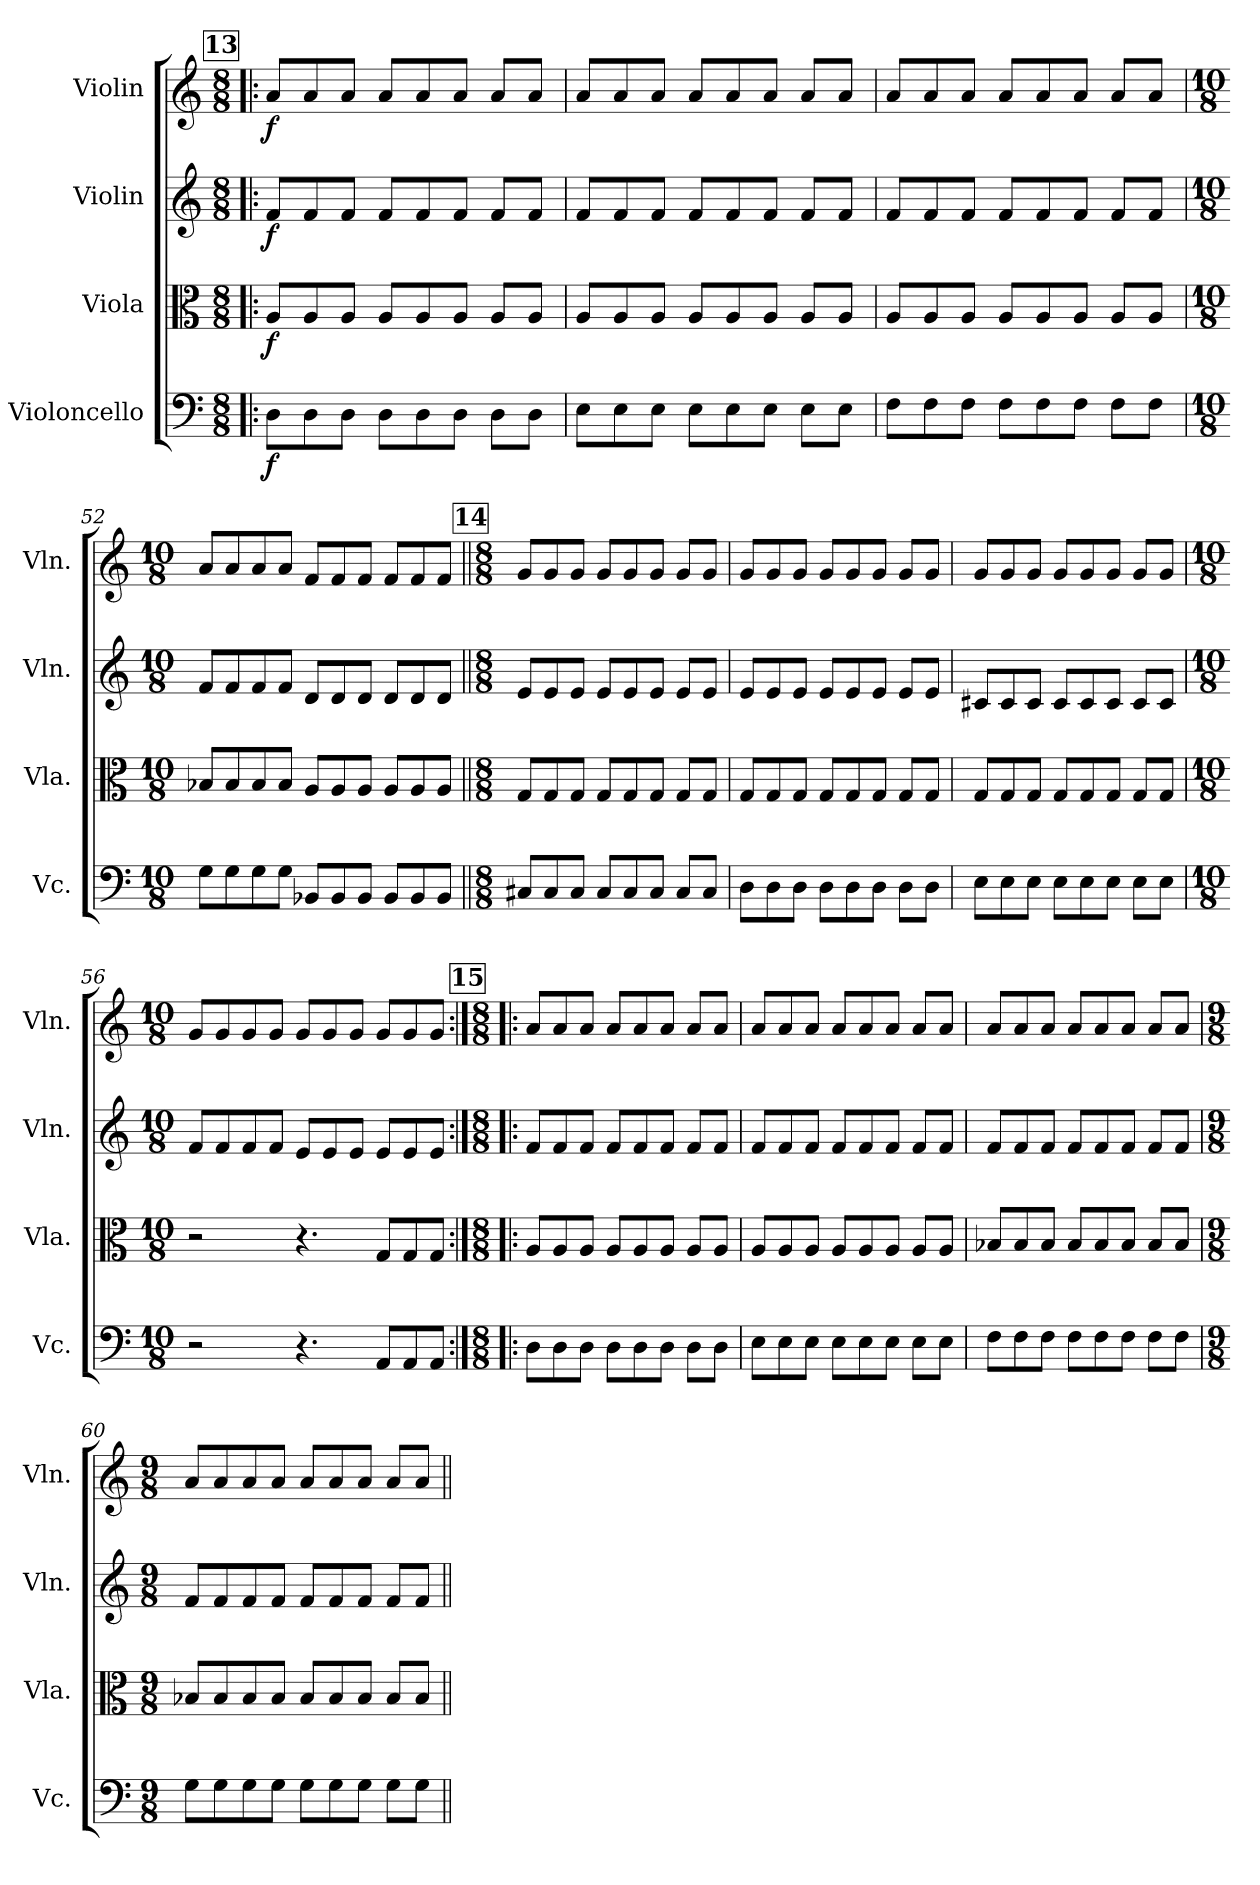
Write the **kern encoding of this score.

**kern	**dynam	**kern	**dynam	**kern	**dynam	**kern	**dynam
*part4	*part4	*part3	*part3	*part2	*part2	*part1	*part1
*staff4	*staff4	*staff3	*staff3	*staff2	*staff2	*staff1	*staff1
*I"Violoncello	*	*I"Viola	*	*I"Violin	*	*I"Violin	*
*I'Vc.	*	*I'Vla.	*	*I'Vln.	*	*I'Vln.	*
!!LO:PB:g=z
*clefF4	*	*clefC3	*	*clefG2	*	*clefG2	*
*k[]	*	*k[]	*	*k[]	*	*k[]	*
*M8/8	*	*M8/8	*	*M8/8	*	*M8/8	*
!!LO:REH:place=s1:a:B:fs=14:t=13
=49!|:	=49!|:	=49!|:	=49!|:	=49!|:	=49!|:	=49!|:	=49!|:
!	!LO:DY:b	!	!LO:DY:b	!	!LO:DY:b	!	!LO:DY:b
8D\L	f	8A/L	f	8f/L	f	8a/L	f
8D\	.	8A/	.	8f/	.	8a/	.
8D\J	.	8A/J	.	8f/J	.	8a/J	.
8D\L	.	8A/L	.	8f/L	.	8a/L	.
8D\	.	8A/	.	8f/	.	8a/	.
8D\J	.	8A/J	.	8f/J	.	8a/J	.
8D\L	.	8A/L	.	8f/L	.	8a/L	.
8D\J	.	8A/J	.	8f/J	.	8a/J	.
=50	=50	=50	=50	=50	=50	=50	=50
8E\L	.	8A/L	.	8f/L	.	8a/L	.
8E\	.	8A/	.	8f/	.	8a/	.
8E\J	.	8A/J	.	8f/J	.	8a/J	.
8E\L	.	8A/L	.	8f/L	.	8a/L	.
8E\	.	8A/	.	8f/	.	8a/	.
8E\J	.	8A/J	.	8f/J	.	8a/J	.
8E\L	.	8A/L	.	8f/L	.	8a/L	.
8E\J	.	8A/J	.	8f/J	.	8a/J	.
=51	=51	=51	=51	=51	=51	=51	=51
8F\L	.	8A/L	.	8f/L	.	8a/L	.
8F\	.	8A/	.	8f/	.	8a/	.
8F\J	.	8A/J	.	8f/J	.	8a/J	.
8F\L	.	8A/L	.	8f/L	.	8a/L	.
8F\	.	8A/	.	8f/	.	8a/	.
8F\J	.	8A/J	.	8f/J	.	8a/J	.
8F\L	.	8A/L	.	8f/L	.	8a/L	.
8F\J	.	8A/J	.	8f/J	.	8a/J	.
=52	=52	=52	=52	=52	=52	=52	=52
*M10/8	*	*M10/8	*	*M10/8	*	*M10/8	*
8G\L	.	8B-X/L	.	8f/L	.	8a/L	.
8G\	.	8B-/	.	8f/	.	8a/	.
8G\	.	8B-/	.	8f/	.	8a/	.
8G\J	.	8B-/J	.	8f/J	.	8a/J	.
8BB-X/L	.	8A/L	.	8d/L	.	8f/L	.
8BB-/	.	8A/	.	8d/	.	8f/	.
8BB-/J	.	8A/J	.	8d/J	.	8f/J	.
8BB-/L	.	8A/L	.	8d/L	.	8f/L	.
8BB-/	.	8A/	.	8d/	.	8f/	.
8BB-/J	.	8A/J	.	8d/J	.	8f/J	.
!!LO:LB:g=z
!!LO:REH:place=s1:a:B:fs=14:t=14
=53||	=53||	=53||	=53||	=53||	=53||	=53||	=53||
*M8/8	*	*M8/8	*	*M8/8	*	*M8/8	*
8C#X/L	.	8G/L	.	8e/L	.	8g/L	.
8C#/	.	8G/	.	8e/	.	8g/	.
8C#/J	.	8G/J	.	8e/J	.	8g/J	.
8C#/L	.	8G/L	.	8e/L	.	8g/L	.
8C#/	.	8G/	.	8e/	.	8g/	.
8C#/J	.	8G/J	.	8e/J	.	8g/J	.
8C#/L	.	8G/L	.	8e/L	.	8g/L	.
8C#/J	.	8G/J	.	8e/J	.	8g/J	.
=54	=54	=54	=54	=54	=54	=54	=54
8D\L	.	8G/L	.	8e/L	.	8g/L	.
8D\	.	8G/	.	8e/	.	8g/	.
8D\J	.	8G/J	.	8e/J	.	8g/J	.
8D\L	.	8G/L	.	8e/L	.	8g/L	.
8D\	.	8G/	.	8e/	.	8g/	.
8D\J	.	8G/J	.	8e/J	.	8g/J	.
8D\L	.	8G/L	.	8e/L	.	8g/L	.
8D\J	.	8G/J	.	8e/J	.	8g/J	.
=55	=55	=55	=55	=55	=55	=55	=55
8E\L	.	8G/L	.	8c#X/L	.	8g/L	.
8E\	.	8G/	.	8c#/	.	8g/	.
8E\J	.	8G/J	.	8c#/J	.	8g/J	.
8E\L	.	8G/L	.	8c#/L	.	8g/L	.
8E\	.	8G/	.	8c#/	.	8g/	.
8E\J	.	8G/J	.	8c#/J	.	8g/J	.
8E\L	.	8G/L	.	8c#/L	.	8g/L	.
8E\J	.	8G/J	.	8c#/J	.	8g/J	.
=56	=56	=56	=56	=56	=56	=56	=56
*M10/8	*	*M10/8	*	*M10/8	*	*M10/8	*
2r	.	2r	.	8f/L	.	8g/L	.
.	.	.	.	8f/	.	8g/	.
.	.	.	.	8f/	.	8g/	.
.	.	.	.	8f/J	.	8g/J	.
4.r	.	4.r	.	8e/L	.	8g/L	.
.	.	.	.	8e/	.	8g/	.
.	.	.	.	8e/J	.	8g/J	.
8AA/L	.	8G/L	.	8e/L	.	8g/L	.
8AA/	.	8G/	.	8e/	.	8g/	.
8AA/J	.	8G/J	.	8e/J	.	8g/J	.
!!LO:LB:g=z
!!LO:REH:place=s1:a:B:fs=14:t=15
=57:|!|:	=57:|!|:	=57:|!|:	=57:|!|:	=57:|!|:	=57:|!|:	=57:|!|:	=57:|!|:
*M8/8	*	*M8/8	*	*M8/8	*	*M8/8	*
8D\L	.	8A/L	.	8f/L	.	8a/L	.
8D\	.	8A/	.	8f/	.	8a/	.
8D\J	.	8A/J	.	8f/J	.	8a/J	.
8D\L	.	8A/L	.	8f/L	.	8a/L	.
8D\	.	8A/	.	8f/	.	8a/	.
8D\J	.	8A/J	.	8f/J	.	8a/J	.
8D\L	.	8A/L	.	8f/L	.	8a/L	.
8D\J	.	8A/J	.	8f/J	.	8a/J	.
=58	=58	=58	=58	=58	=58	=58	=58
8E\L	.	8A/L	.	8f/L	.	8a/L	.
8E\	.	8A/	.	8f/	.	8a/	.
8E\J	.	8A/J	.	8f/J	.	8a/J	.
8E\L	.	8A/L	.	8f/L	.	8a/L	.
8E\	.	8A/	.	8f/	.	8a/	.
8E\J	.	8A/J	.	8f/J	.	8a/J	.
8E\L	.	8A/L	.	8f/L	.	8a/L	.
8E\J	.	8A/J	.	8f/J	.	8a/J	.
=59	=59	=59	=59	=59	=59	=59	=59
8F\L	.	8B-X/L	.	8f/L	.	8a/L	.
8F\	.	8B-/	.	8f/	.	8a/	.
8F\J	.	8B-/J	.	8f/J	.	8a/J	.
8F\L	.	8B-/L	.	8f/L	.	8a/L	.
8F\	.	8B-/	.	8f/	.	8a/	.
8F\J	.	8B-/J	.	8f/J	.	8a/J	.
8F\L	.	8B-/L	.	8f/L	.	8a/L	.
8F\J	.	8B-/J	.	8f/J	.	8a/J	.
=60	=60	=60	=60	=60	=60	=60	=60
*M9/8	*	*M9/8	*	*M9/8	*	*M9/8	*
8G\L	.	8B-X/L	.	8f/L	.	8a/L	.
8G\	.	8B-/	.	8f/	.	8a/	.
8G\	.	8B-/	.	8f/	.	8a/	.
8G\J	.	8B-/J	.	8f/J	.	8a/J	.
8G\L	.	8B-/L	.	8f/L	.	8a/L	.
8G\	.	8B-/	.	8f/	.	8a/	.
8G\J	.	8B-/J	.	8f/J	.	8a/J	.
8G\L	.	8B-/L	.	8f/L	.	8a/L	.
8G\J	.	8B-/J	.	8f/J	.	8a/J	.
=||	=||	=||	=||	=||	=||	=||	=||
*-	*-	*-	*-	*-	*-	*-	*-
